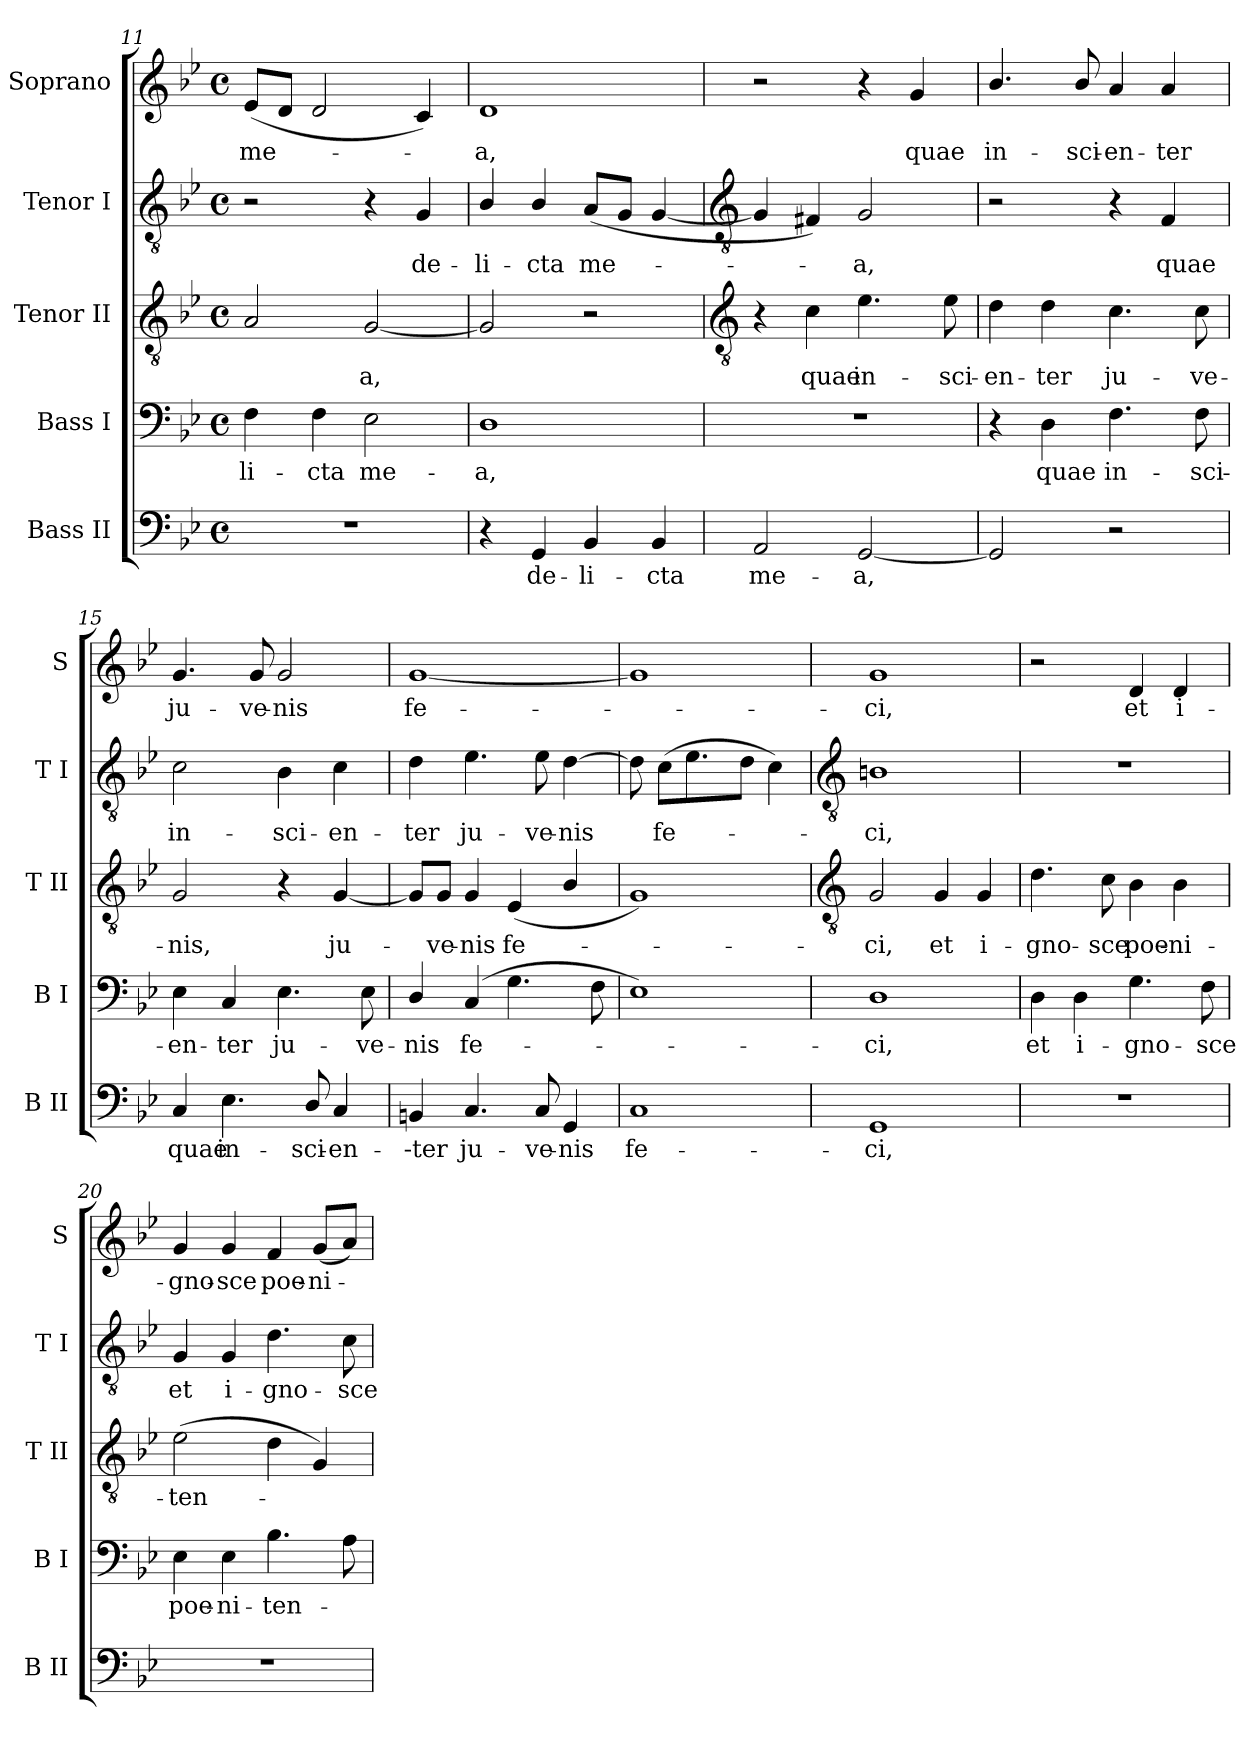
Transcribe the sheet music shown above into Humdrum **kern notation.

**kern	**text	**kern	**text	**kern	**text	**kern	**text	**kern	**text
*part5	*part5	*part4	*part4	*part3	*part3	*part2	*part2	*part1	*part1
*staff5	*staff5	*staff4	*staff4	*staff3	*staff3	*staff2	*staff2	*staff1	*staff1
*I"Bass II	*	*I"Bass I	*	*I"Tenor II	*	*I"Tenor I	*	*I"Soprano	*
*I'B II	*	*I'B I	*	*I'T II	*	*I'T I	*	*I'S	*
*clefF4	*	*clefF4	*	*clefGv2	*	*clefGv2	*	*clefG2	*
*k[b-e-]	*	*k[b-e-]	*	*k[b-e-]	*	*k[b-e-]	*	*k[b-e-]	*
*B-:	*	*B-:	*	*B-:	*	*B-:	*	*B-:	*
*M4/4	*	*M4/4	*	*M4/4	*	*M4/4	*	*M4/4	*
*met(c)	*	*met(c)	*	*met(c)	*	*met(c)	*	*met(c)	*
=11	=11	=11	=11	=11	=11	=11	=11	=11	=11
!	!	!	!LO:LY:b	!	!	!	!	!	!LO:LY:b
1r	.	4F	-li-	2A	.	2r	.	(<8e-L	me-
.	.	.	.	.	.	.	.	8dJ	.
!	!	!	!LO:LY:b	!	!	!	!	!	!
.	.	4F	-cta	.	.	.	.	2d	.
!	!	!	!LO:LY:b	!	!LO:LY:b	!	!	!	!
.	.	2E-	me-	[2G	a,	4r	.	.	.
!	!	!	!	!	!	!	!LO:LY:b	!	!
.	.	.	.	.	.	4G	de-	4c)	.
=12	=12	=12	=12	=12	=12	=12	=12	=12	=12
!	!	!	!LO:LY:b	!	!	!	!LO:LY:b	!	!LO:LY:b
4r	.	1D	-a,	2G]	.	4B-/	-li-	1d	a,
!	!LO:LY:b	!	!	!	!	!	!LO:LY:b	!	!
4GG	de-	.	.	.	.	4B-/	-cta	.	.
!	!LO:LY:b	!	!	!	!	!	!LO:LY:b	!	!
4BB-	-li-	.	.	2r	.	(<8AL	me-	.	.
.	.	.	.	.	.	8GJ	.	.	.
!	!LO:LY:b	!	!	!	!	!	!	!	!
4BB-	-cta	.	.	.	.	[4G	.	.	.
!!LO:LB:g=z
=13	=13	=13	=13	=13	=13	=13	=13	=13	=13
*	*	*	*	*clefGv2	*	*clefGv2	*	*	*
!	!LO:LY:b	!	!	!	!	!	!	!	!
2AA	me-	1r	.	4r	.	4G]	.	2r	.
!	!	!	!	!	!LO:LY:b	!	!	!	!
.	.	.	.	4c	quae	4F#X)	.	.	.
!	!LO:LY:b	!	!	!	!LO:LY:b	!	!LO:LY:b	!	!
[2GG	-a,	.	.	4.e-	in-	2G	a,	4r	.
!	!	!	!	!	!	!	!	!	!LO:LY:b
.	.	.	.	.	.	.	.	4g	quae
!	!	!	!	!	!LO:LY:b	!	!	!	!
.	.	.	.	8e-	-sci-	.	.	.	.
=14	=14	=14	=14	=14	=14	=14	=14	=14	=14
!	!	!	!	!	!LO:LY:b	!	!	!	!LO:LY:b
2GG]	.	4r	.	4d	-en-	2r	.	4.b-/	in-
!	!	!	!LO:LY:b	!	!LO:LY:b	!	!	!	!
.	.	4D	quae	4d	-ter	.	.	.	.
!	!	!	!	!	!	!	!	!	!LO:LY:b
.	.	.	.	.	.	.	.	8b-/	-sci-
!	!	!	!LO:LY:b	!	!LO:LY:b	!	!	!	!LO:LY:b
2r	.	4.F	in-	4.c	ju-	4r	.	4a	-en-
!	!	!	!	!	!	!	!LO:LY:b	!	!LO:LY:b
.	.	.	.	.	.	4F	quae	4a	-ter
!	!	!	!LO:LY:b	!	!LO:LY:b	!	!	!	!
.	.	8F	-sci-	8c	-ve-	.	.	.	.
=15	=15	=15	=15	=15	=15	=15	=15	=15	=15
!	!LO:LY:b	!	!LO:LY:b	!	!LO:LY:b	!	!LO:LY:b	!	!LO:LY:b
4C	quae	4E-	-en-	2G	-nis,	2c	in-	4.g	ju-
!	!LO:LY:b	!	!LO:LY:b	!	!	!	!	!	!
4.E-	in-	4C	-ter	.	.	.	.	.	.
!	!	!	!	!	!	!	!	!	!LO:LY:b
.	.	.	.	.	.	.	.	8g	-ve-
!	!	!	!LO:LY:b	!	!	!	!LO:LY:b	!	!LO:LY:b
.	.	4.E-	ju-	4r	.	4B-	-sci-	2g	-nis
!	!LO:LY:b	!	!	!	!	!	!	!	!
8D/	-sci-	.	.	.	.	.	.	.	.
!	!LO:LY:b	!	!	!	!LO:LY:b	!	!LO:LY:b	!	!
4C	-en-	.	.	[4G	ju-	4c	-en-	.	.
!	!	!	!LO:LY:b	!	!	!	!	!	!
.	.	8E-	-ve-	.	.	.	.	.	.
=16	=16	=16	=16	=16	=16	=16	=16	=16	=16
!	!LO:LY:b	!	!LO:LY:b	!	!	!	!LO:LY:b	!	!LO:LY:b
4BBn	--ter	4D/	-nis	8G/L]	.	4d	-ter	[1g	fe-
!	!	!	!	!	!LO:LY:b	!	!	!	!
.	.	.	.	8G/J	ve-	.	.	.	.
!	!LO:LY:b	!	!LO:LY:b	!	!LO:LY:b	!	!LO:LY:b	!	!
4.C	ju-	(>4C	fe-	4G	-nis	4.e-	ju-	.	.
!	!	!	!	!	!LO:LY:b	!	!	!	!
.	.	4.G	.	(<4E-	fe-	.	.	.	.
!	!LO:LY:b	!	!	!	!	!	!LO:LY:b	!	!
8C	-ve-	.	.	.	.	8e-	-ve-	.	.
!	!LO:LY:b	!	!	!	!	!	!LO:LY:b	!	!
4GG	-nis	.	.	4B-/	.	[4d	-nis	.	.
.	.	8F	.	.	.	.	.	.	.
=17	=17	=17	=17	=17	=17	=17	=17	=17	=17
!	!LO:LY:b	!	!	!	!	!	!	!	!
1C	fe-	1E-)	.	1G)	.	8d]	.	1g]	.
!	!	!	!	!	!	!	!LO:LY:b	!	!
.	.	.	.	.	.	(>8cL	fe-	.	.
.	.	.	.	.	.	4.e-	.	.	.
.	.	.	.	.	.	8dJ	.	.	.
.	.	.	.	.	.	4c)	.	.	.
!!LO:LB:g=z
=18	=18	=18	=18	=18	=18	=18	=18	=18	=18
*	*	*	*	*clefGv2	*	*clefGv2	*	*	*
!	!LO:LY:b	!	!LO:LY:b	!	!LO:LY:b	!	!LO:LY:b	!	!LO:LY:b
1GG	-ci,	1D	ci,	2G	ci,	1Bn	ci,	1g	ci,
!	!	!	!	!	!LO:LY:b	!	!	!	!
.	.	.	.	4G	et	.	.	.	.
!	!	!	!	!	!LO:LY:b	!	!	!	!
.	.	.	.	4G	i-	.	.	.	.
=19	=19	=19	=19	=19	=19	=19	=19	=19	=19
!	!	!	!LO:LY:b	!	!LO:LY:b	!	!	!	!
1r	.	4D	et	4.d	-gno-	1r	.	2r	.
!	!	!	!LO:LY:b	!	!	!	!	!	!
.	.	4D	i-	.	.	.	.	.	.
!	!	!	!	!	!LO:LY:b	!	!	!	!
.	.	.	.	8c	-sce	.	.	.	.
!	!	!	!LO:LY:b	!	!LO:LY:b	!	!	!	!LO:LY:b
.	.	4.G	-gno-	4B-	poe-	.	.	4d	et
!	!	!	!	!	!LO:LY:b	!	!	!	!LO:LY:b
.	.	.	.	4B-	-ni-	.	.	4d	i-
!	!	!	!LO:LY:b	!	!	!	!	!	!
.	.	8F	-sce	.	.	.	.	.	.
=20	=20	=20	=20	=20	=20	=20	=20	=20	=20
!	!	!	!LO:LY:b	!	!LO:LY:b	!	!LO:LY:b	!	!LO:LY:b
1r	.	4E-	poe-	(>2e-	-ten-	4G	et	4g	-gno-
!	!	!	!LO:LY:b	!	!	!	!LO:LY:b	!	!LO:LY:b
.	.	4E-	-ni-	.	.	4G	i-	4g	-sce
!	!	!	!LO:LY:b	!	!	!	!LO:LY:b	!	!LO:LY:b
.	.	4.B-	-ten-	4d	.	4.d	-gno-	4f	poe-
!	!	!	!	!	!	!	!	!	!LO:LY:b
.	.	.	.	4G)	.	.	.	(<8gL	-ni-
!	!	!	!	!	!	!	!LO:LY:b	!	!
.	.	8A	.	.	.	8c	-sce	8aJ)	.
=	=	=	=	=	=	=	=	=	=
*-	*-	*-	*-	*-	*-	*-	*-	*-	*-
